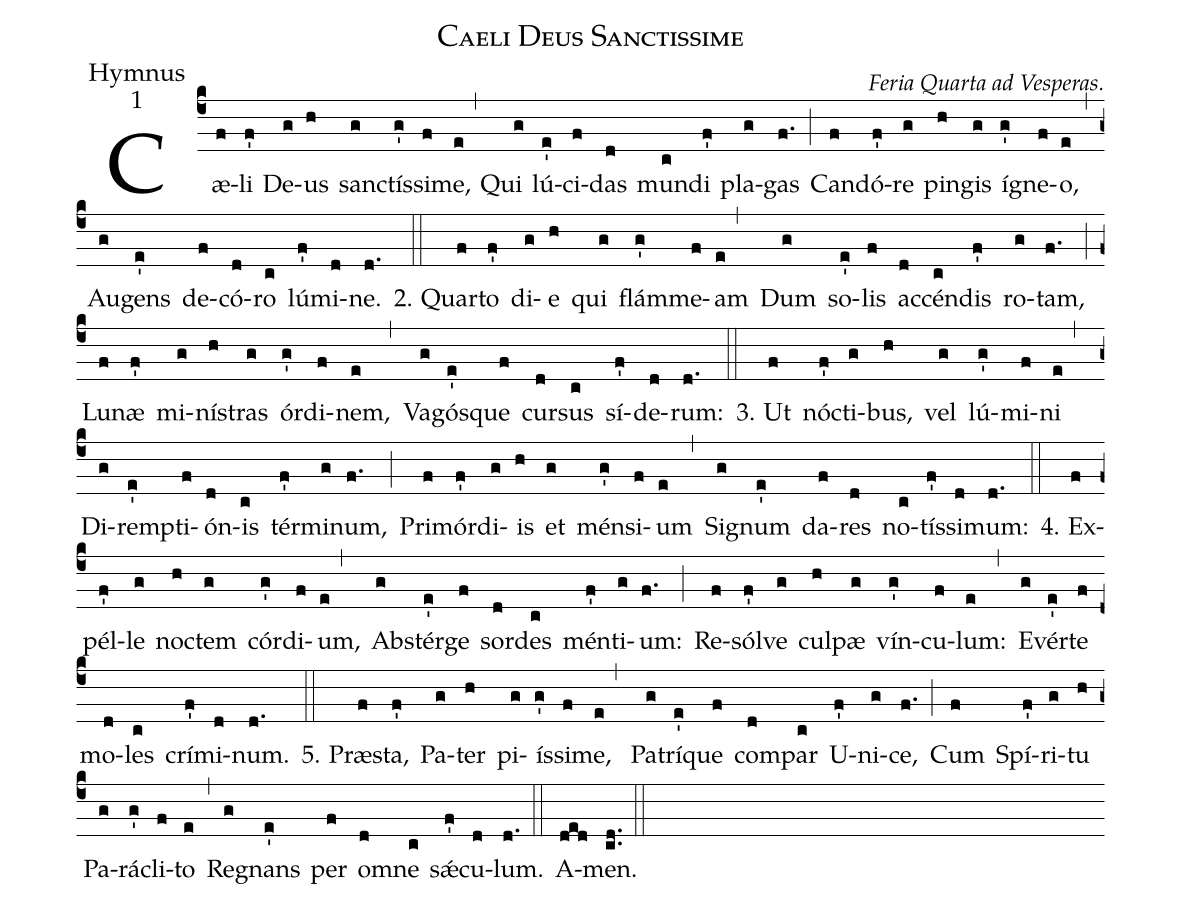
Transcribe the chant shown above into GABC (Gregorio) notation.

name:Caeli Deus Sanctissime;
office-part:Hymnus;
mode:1;
commentary:Feria Quarta ad Vesperas.;
%%
(c4)Cæ(f)li(f') De(g)us(h) sanc(g)tís(g')si(f)me,(e,)
Qui(g) lú-(e')ci-(f)das(d) mun(c)di(f') pla-(g)gas(f.) (;)
Can(f)dó-(f')re(g) pin(h)gis(g) í(g')gne(f)o,(e) (,)
Au(g)gens(e') de-(f)có-(d)ro(c) lú(f')mi-(d)ne.(d.) (::)

2. Quar(f)to(f') di(g)e(h) qui(g) flám(g')me(f)am(e,)
Dum(g) so-(e')lis(f) ac(d)cén(c)dis(f') ro-(g)tam,(f.) (;)
Lu(f)næ(f') mi-(g)nís(h)tras(g) ór(g')di-(f)nem,(e) (,)
Va(g)gós(e')que(f) cur(d)sus(c) sí-(f')de-(d)rum:(d.) (::)

3. Ut(f) nóc(f')ti-(g)bus,(h) vel(g) lú-(g')mi-(f)ni(e,)
Di-(g)remp(e')ti(f)ón-(d)is(c) tér(f')mi(g)num,(f.) (;)
Pri(f)mór(f')di(g)is(h) et(g) mén(g')si(f)um(e) (,)
Si(g)gnum(e') da-(f)res(d) no-(c)tís(f')si(d)mum:(d.) (::)

4. Ex(f)pél-(f')le(g) noc(h)tem(g) cór(g')di(f)um,(e,)
Abs(g)tér(e')ge(f) sor(d)des(c) mén(f')ti(g)um:(f.) (;)
Re-(f)sól(f')ve(g) cul(h)pæ(g) vín-(g')cu-(f)lum:(e) (,)
E(g)vér(e')te(f) mo-(d)les(c) crí(f')mi-(d)num.(d.) (::)

5. Præ(f)sta,(f') Pa-(g)ter(h) pi(g)ís(g')si(f)me,(e,)
Pa(g)trí(e')que(f) com(d)par(c) U-(f')ni-(g)ce,(f.) (;)
Cum(f) Spí-(f')ri-(g)tu(h) Pa-(g)rá(g')cli-(f)to(e) (,)
Re(g)gnans(e') per(f) om(d)ne(c) sǽ(f')cu-(d)lum.(d.) (::)
A(ded)-men.(cd..) (::)
